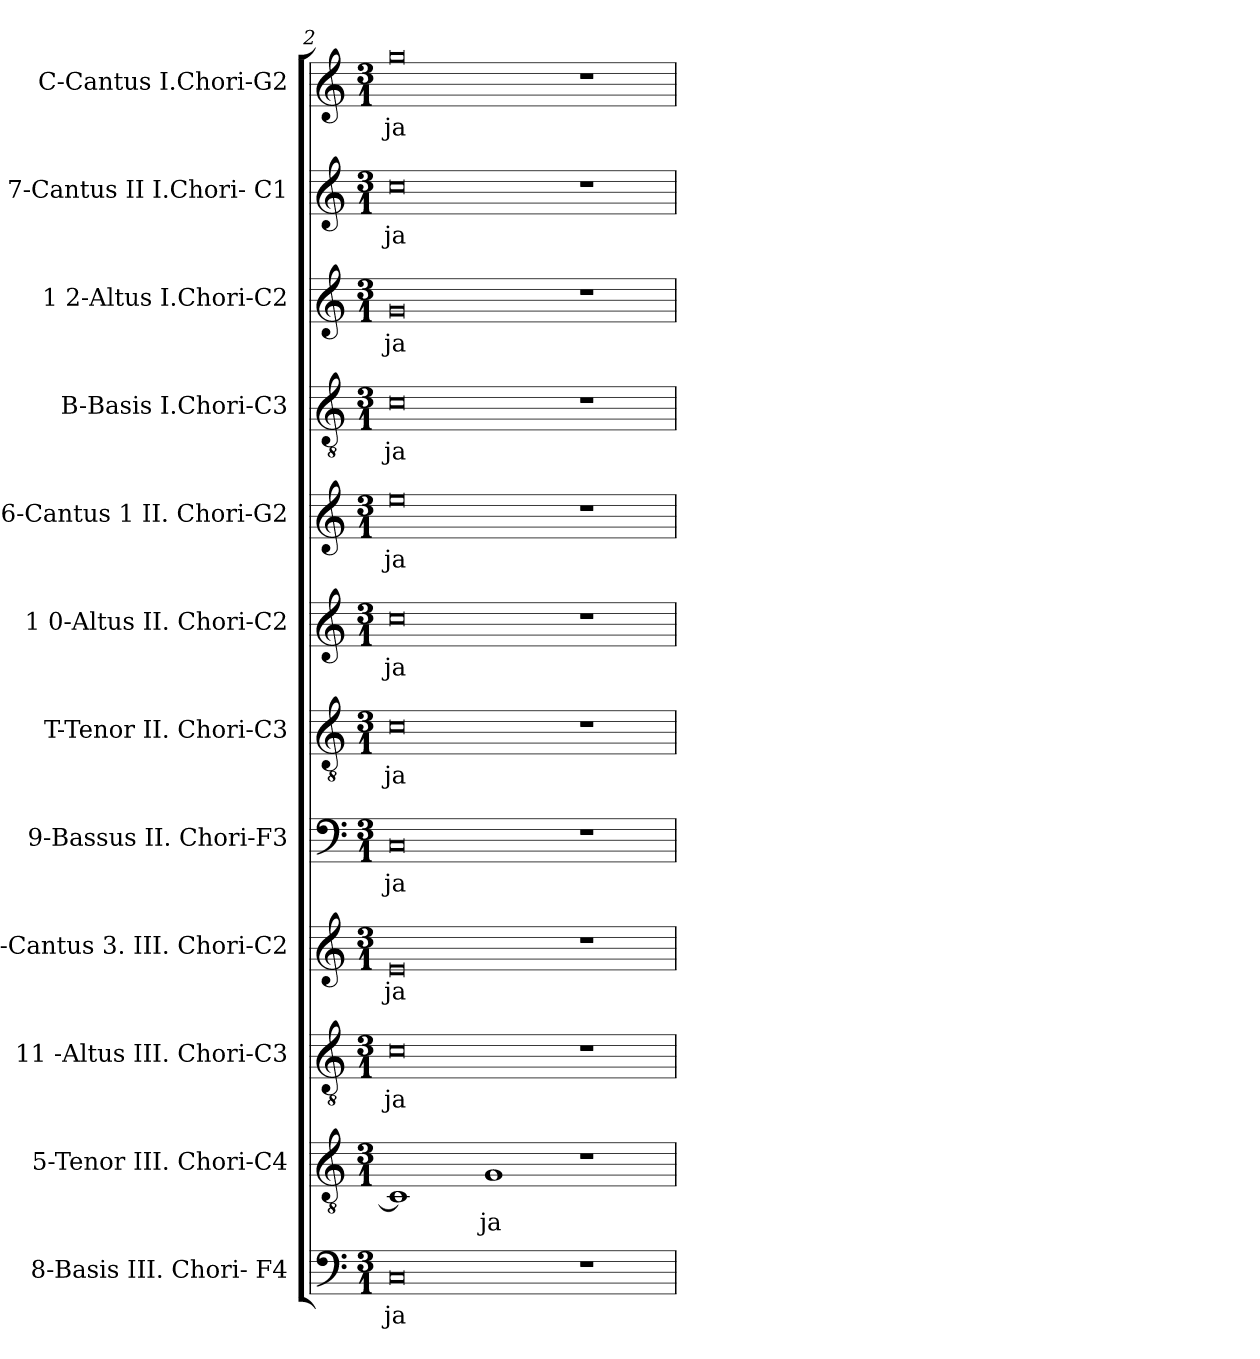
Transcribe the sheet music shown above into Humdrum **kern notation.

**kern	**text	**kern	**text	**kern	**text	**kern	**text	**kern	**text	**kern	**text	**kern	**text	**kern	**text	**kern	**text	**kern	**text	**kern	**text	**kern	**text
*part12	*part12	*part11	*part11	*part10	*part10	*part9	*part9	*part8	*part8	*part7	*part7	*part6	*part6	*part5	*part5	*part4	*part4	*part3	*part3	*part2	*part2	*part1	*part1
*staff12	*staff12	*staff11	*staff11	*staff10	*staff10	*staff9	*staff9	*staff8	*staff8	*staff7	*staff7	*staff6	*staff6	*staff5	*staff5	*staff4	*staff4	*staff3	*staff3	*staff2	*staff2	*staff1	*staff1
*I"8-Basis  III. Chori- F4	*	*I"5-Tenor  III. Chori-C4	*	*I"11 -Altus  III. Chori-C3	*	*I"A-Cantus 3.  III. Chori-C2	*	*I"9-Bassus  II. Chori-F3	*	*I"T-Tenor  II. Chori-C3	*	*I"1 0-Altus  II. Chori-C2	*	*I"6-Cantus 1  II. Chori-G2	*	*I"B-Basis  I.Chori-C3	*	*I"1 2-Altus  I.Chori-C2	*	*I"7-Cantus II  I.Chori- C1	*	*I"C-Cantus  I.Chori-G2	*
*	*	*	*	*	*	*I'A	*	*	*	*I'T	*	*	*	*	*	*I'B	*	*	*	*	*	*I'C	*
*clefF4	*	*clefGv2	*	*clefGv2	*	*clefG2	*	*clefF4	*	*clefGv2	*	*clefG2	*	*clefG2	*	*clefGv2	*	*clefG2	*	*clefG2	*	*clefG2	*
*k[]	*	*k[]	*	*k[]	*	*k[]	*	*k[]	*	*k[]	*	*k[]	*	*k[]	*	*k[]	*	*k[]	*	*k[]	*	*k[]	*
*C:	*	*C:	*	*C:	*	*C:	*	*C:	*	*C:	*	*C:	*	*C:	*	*C:	*	*C:	*	*C:	*	*C:	*
*M3/1	*	*M3/1	*	*M3/1	*	*M3/1	*	*M3/1	*	*M3/1	*	*M3/1	*	*M3/1	*	*M3/1	*	*M3/1	*	*M3/1	*	*M3/1	*
=2	=2	=2	=2	=2	=2	=2	=2	=2	=2	=2	=2	=2	=2	=2	=2	=2	=2	=2	=2	=2	=2	=2	=2
!	!LO:LY:b:cj	!	!LO:LY:b:cj	!	!LO:LY:b:cj	!	!LO:LY:b:cj	!	!LO:LY:b:cj	!	!LO:LY:b:cj	!	!LO:LY:b:cj	!	!LO:LY:b:cj	!	!LO:LY:b:cj	!	!LO:LY:b:cj	!	!LO:LY:b:cj	!	!LO:LY:b:cj
0C	-ja	1C]	--	0c	-ja	0e	-ja	0C	-ja	0c	-ja	0cc	-ja	0ee	-ja	0c	-ja	0g	-ja	0cc	-ja	0gg	-ja
!	!	!	!LO:LY:b:cj	!	!	!	!	!	!	!	!	!	!	!	!	!	!	!	!	!	!	!	!
.	.	1G	-ja	.	.	.	.	.	.	.	.	.	.	.	.	.	.	.	.	.	.	.	.
1r	.	1r	.	1r	.	1r	.	1r	.	1r	.	1r	.	1r	.	1r	.	1r	.	1r	.	1r	.
=	=	=	=	=	=	=	=	=	=	=	=	=	=	=	=	=	=	=	=	=	=	=	=
*-	*-	*-	*-	*-	*-	*-	*-	*-	*-	*-	*-	*-	*-	*-	*-	*-	*-	*-	*-	*-	*-	*-	*-
